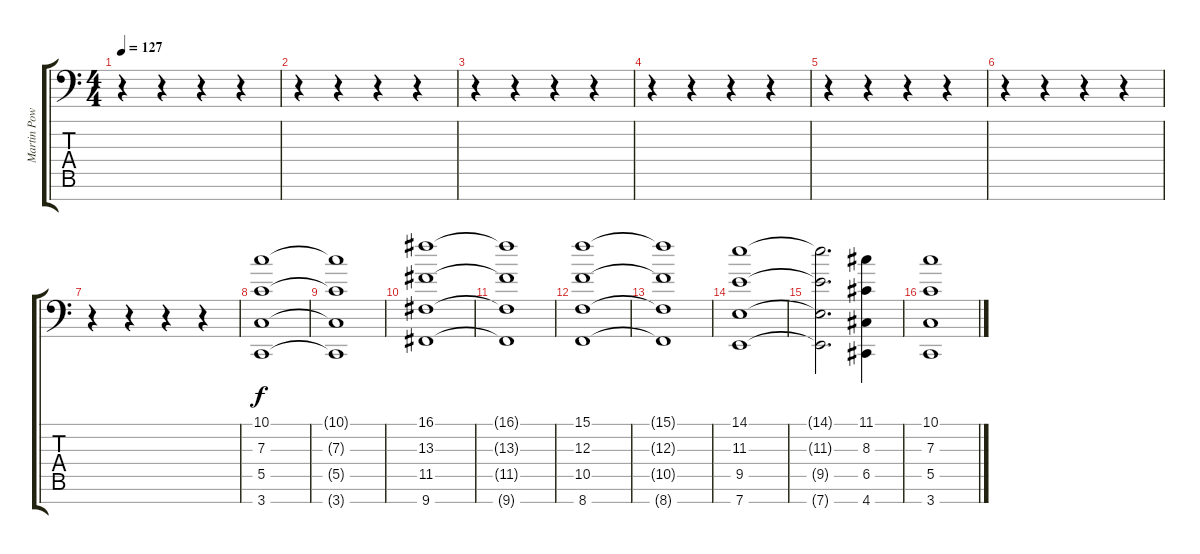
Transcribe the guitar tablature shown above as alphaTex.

\track ("Martin Powell - Choir" "Martin Pow") {instrument choiraahs}
\staff {score tabs}
\tuning (D4 A3 F3 C3 G2 D2 A1) {hide}
\ts (4 4)
\tempo 127
\clef f4
\ks c
r.4{dy f} r.4 r.4 r.4 |
r.4 r.4 r.4 r.4 |
r.4 r.4 r.4 r.4 |
r.4 r.4 r.4 r.4 |
r.4 r.4 r.4 r.4 |
r.4 r.4 r.4 r.4 |
r.4 r.4 r.4 r.4 |
(10.1 7.3 5.5 3.7).1 |
(10.1{t} 7.3{t} 5.5{t} 3.7{t}).1 |
(16.1 13.3 11.5 9.7).1 |
(16.1{t} 13.3{t} 11.5{t} 9.7{t}).1 |
(15.1 12.3 10.5 8.7).1 |
(15.1{t} 12.3{t} 10.5{t} 8.7{t}).1 |
(14.1 11.3 9.5 7.7).1 |
(14.1{t} 11.3{t} 9.5{t} 7.7{t}).2{d} (11.1 8.3 6.5 4.7).4 |
(10.1 7.3 5.5 3.7).1
